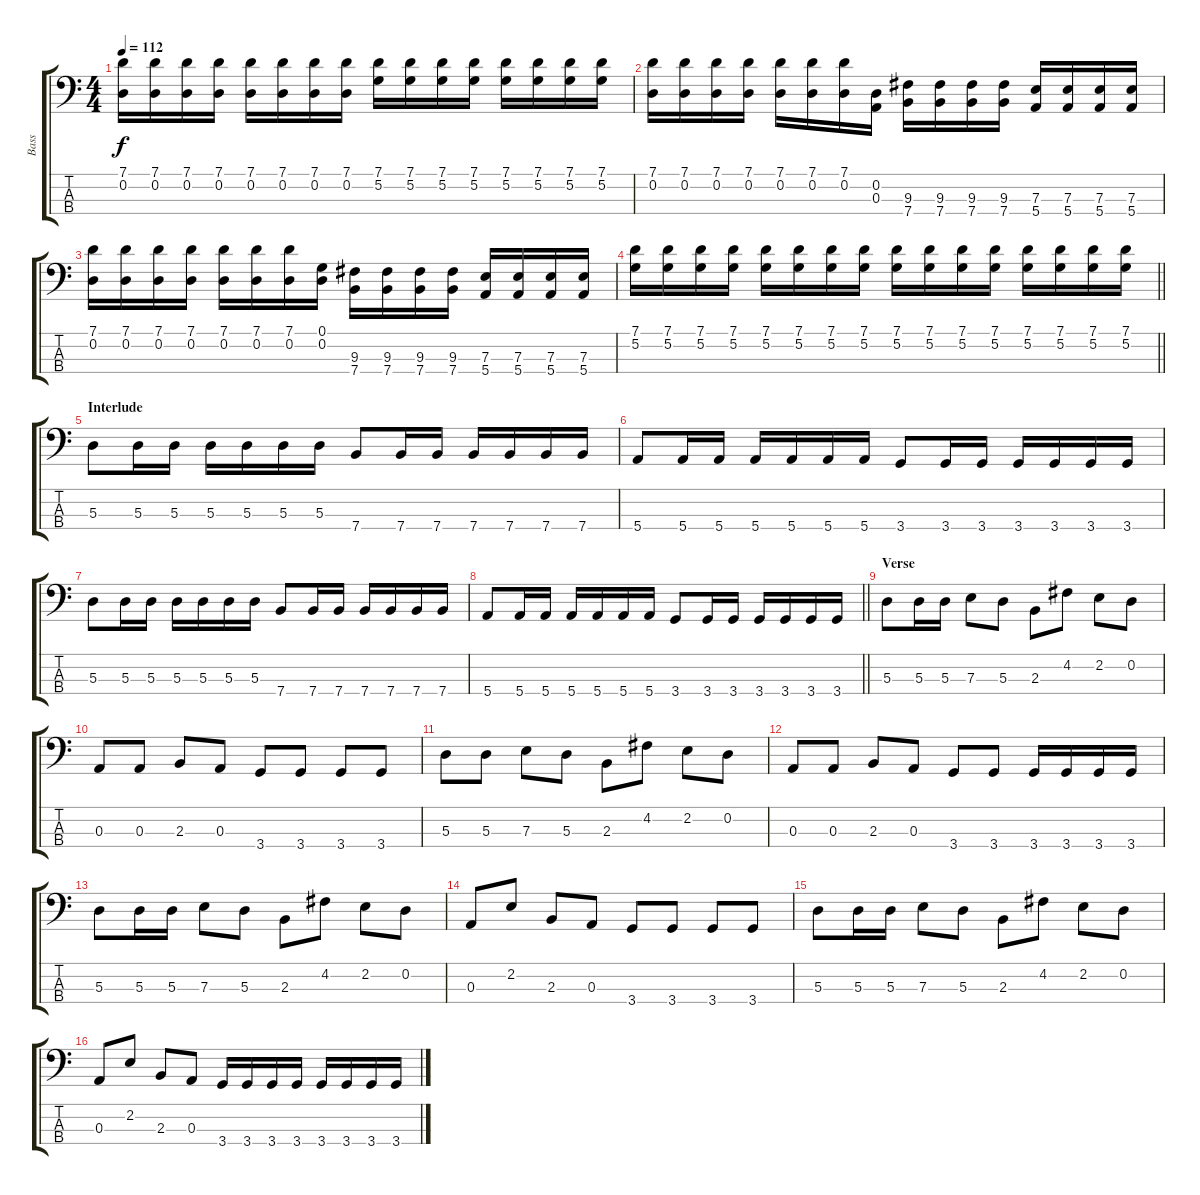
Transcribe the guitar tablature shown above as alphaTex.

\track ("Bass" "Bass") {instrument electricbasspick}
\staff {score tabs}
\tuning (G2 D2 A1 E1) {hide}
\ts (4 4)
\tempo 112
\clef f4
\ks c
(7.1 0.2).16{dy f} (7.1 0.2).16 (7.1 0.2).16 (7.1 0.2).16 (7.1 0.2).16 (7.1 0.2).16 (7.1 0.2).16 (7.1 0.2).16 (7.1 5.2).16 (7.1 5.2).16 (7.1 5.2).16 (7.1 5.2).16 (7.1 5.2).16 (7.1 5.2).16 (7.1 5.2).16 (7.1 5.2).16 |
(7.1 0.2).16 (7.1 0.2).16 (7.1 0.2).16 (7.1 0.2).16 (7.1 0.2).16 (7.1 0.2).16 (7.1 0.2).16 (0.2 0.3).16 (9.3 7.4).16 (9.3 7.4).16 (9.3 7.4).16 (9.3 7.4).16 (7.3 5.4).16 (7.3 5.4).16 (7.3 5.4).16 (7.3 5.4).16 |
(7.1 0.2).16 (7.1 0.2).16 (7.1 0.2).16 (7.1 0.2).16 (7.1 0.2).16 (7.1 0.2).16 (7.1 0.2).16 (0.1 0.2).16 (9.3 7.4).16 (9.3 7.4).16 (9.3 7.4).16 (9.3 7.4).16 (7.3 5.4).16 (7.3 5.4).16 (7.3 5.4).16 (7.3 5.4).16 |
\barLineRight lightlight
(7.1 5.2).16 (7.1 5.2).16 (7.1 5.2).16 (7.1 5.2).16 (7.1 5.2).16 (7.1 5.2).16 (7.1 5.2).16 (7.1 5.2).16 (7.1 5.2).16 (7.1 5.2).16 (7.1 5.2).16 (7.1 5.2).16 (7.1 5.2).16 (7.1 5.2).16 (7.1 5.2).16 (7.1 5.2).16 |
\section ("" "Interlude")
5.3.8 5.3.16 5.3.16 5.3.16 5.3.16 5.3.16 5.3.16 7.4.8 7.4.16 7.4.16 7.4.16 7.4.16 7.4.16 7.4.16 |
5.4.8 5.4.16 5.4.16 5.4.16 5.4.16 5.4.16 5.4.16 3.4.8 3.4.16 3.4.16 3.4.16 3.4.16 3.4.16 3.4.16 |
5.3.8 5.3.16 5.3.16 5.3.16 5.3.16 5.3.16 5.3.16 7.4.8 7.4.16 7.4.16 7.4.16 7.4.16 7.4.16 7.4.16 |
\barLineRight lightlight
5.4.8 5.4.16 5.4.16 5.4.16 5.4.16 5.4.16 5.4.16 3.4.8 3.4.16 3.4.16 3.4.16 3.4.16 3.4.16 3.4.16 |
\section ("" "Verse")
5.3.8 5.3.16 5.3.16 7.3.8 5.3.8 2.3.8 4.2.8 2.2.8 0.2.8 |
0.3.8 0.3.8 2.3.8 0.3.8 3.4.8 3.4.8 3.4.8 3.4.8 |
5.3.8 5.3.8 7.3.8 5.3.8 2.3.8 4.2.8 2.2.8 0.2.8 |
0.3.8 0.3.8 2.3.8 0.3.8 3.4.8 3.4.8 3.4.16 3.4.16 3.4.16 3.4.16 |
5.3.8 5.3.16 5.3.16 7.3.8 5.3.8 2.3.8 4.2.8 2.2.8 0.2.8 |
0.3.8 2.2.8 2.3.8 0.3.8 3.4.8 3.4.8 3.4.8 3.4.8 |
5.3.8 5.3.16 5.3.16 7.3.8 5.3.8 2.3.8 4.2.8 2.2.8 0.2.8 |
0.3.8 2.2.8 2.3.8 0.3.8 3.4.16 3.4.16 3.4.16 3.4.16 3.4.16 3.4.16 3.4.16 3.4.16
